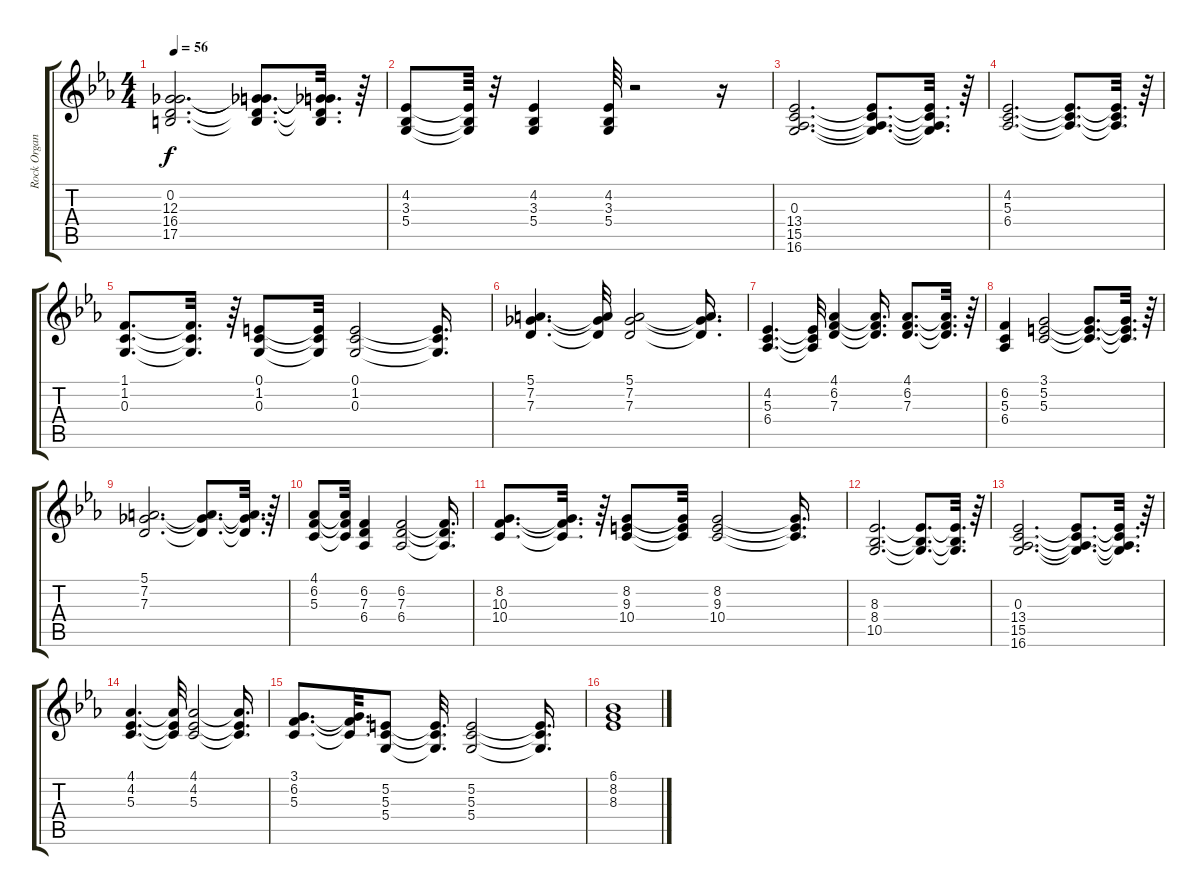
\track ("Rock Organ" "Rock Organ") {instrument synthstrings1}
\staff {score tabs}
\tuning (E4 B3 G3 D3 A2 E2) {hide}
\ts (4 4)
\tempo 56
\clef g2
\ks eb
(0.2 12.3 16.4 17.5).2{d dy f} (0.2{t} 12.3{t} 16.4{t} 17.5{t}).8{d} (0.2{t} 12.3{t} 16.4{t} 17.5{t}).32{d} r.64 |
(4.2 3.3 5.4).8 (4.2{t} 3.3{t} 5.4{t}).64 r.32 (4.2 3.3 5.4).4 (4.2 3.3 5.4).64 r.2 r.16 |
(0.3 13.4 15.5 16.6).2{d} (0.3{t} 13.4{t} 15.5{t} 16.6{t}).8{d} (0.3{t} 13.4{t} 15.5{t} 16.6{t}).32{d} r.64 |
(4.2 5.3 6.4).2{d} (4.2{t} 5.3{t} 6.4{t}).8{d} (4.2{t} 5.3{t} 6.4{t}).32{d} r.64 |
(1.1 1.2 0.3).8{d} (1.1{t} 1.2{t} 0.3{t}).32{d} r.64 (0.1 1.2 0.3).8 (0.1{t} 1.2{t} 0.3{t}).32 (0.1 1.2 0.3).2 (0.1{t} 1.2{t} 0.3{t}).16{d} |
(5.1 7.2 7.3).4{d} (5.1{t} 7.2{t} 7.3{t}).32 (5.1 7.2 7.3).2 (5.1{t} 7.2{t} 7.3{t}).16{d} |
(4.2 5.3 6.4).4{d} (4.2{t} 5.3{t} 6.4{t}).32 (4.1 6.2 7.3).4 (4.1{t} 6.2{t} 7.3{t}).16{d} (4.1 6.2 7.3).8{d} (4.1{t} 6.2{t} 7.3{t}).32{d} r.64 |
(6.2 5.3 6.4).4 (3.1 5.2 5.3).2 (3.1{t} 5.2{t} 5.3{t}).8{d} (3.1{t} 5.2{t} 5.3{t}).32{d} r.64 |
(5.1 7.2 7.3).2{d} (5.1{t} 7.2{t} 7.3{t}).8{d} (5.1{t} 7.2{t} 7.3{t}).32{d} r.64 |
(4.1 6.2 5.3).8 (4.1{t} 6.2{t} 5.3{t}).32 (6.2 7.3 6.4).4 (6.2 7.3 6.4).2 (6.2{t} 7.3{t} 6.4{t}).16{d} |
(8.2 10.3 10.4).8{d} (8.2{t} 10.3{t} 10.4{t}).32{d} r.64 (8.2 9.3 10.4).8 (8.2{t} 9.3{t} 10.4{t}).32 (8.2 9.3 10.4).2 (8.2{t} 9.3{t} 10.4{t}).16{d} |
(8.3 8.4 10.5).2{d} (8.3{t} 8.4{t} 10.5{t}).8{d} (8.3{t} 8.4{t} 10.5{t}).32{d} r.64 |
(0.3 13.4 15.5 16.6).2{d} (0.3{t} 13.4{t} 15.5{t} 16.6{t}).8{d} (0.3{t} 13.4{t} 15.5{t} 16.6{t}).32{d} r.64 |
(4.1 4.2 5.3).4{d} (4.1{t} 4.2{t} 5.3{t}).32 (4.1 4.2 5.3).2 (4.1{t} 4.2{t} 5.3{t}).16{d} |
(3.1 6.2 5.3).8{d} (3.1{t} 6.2{t} 5.3{t}).32{d} (5.2 5.3 5.4).8 (5.2{t} 5.3{t} 5.4{t}).32{d} (5.2 5.3 5.4).2 (5.2{t} 5.3{t} 5.4{t}).16{d} |
(6.1 8.2 8.3).1
